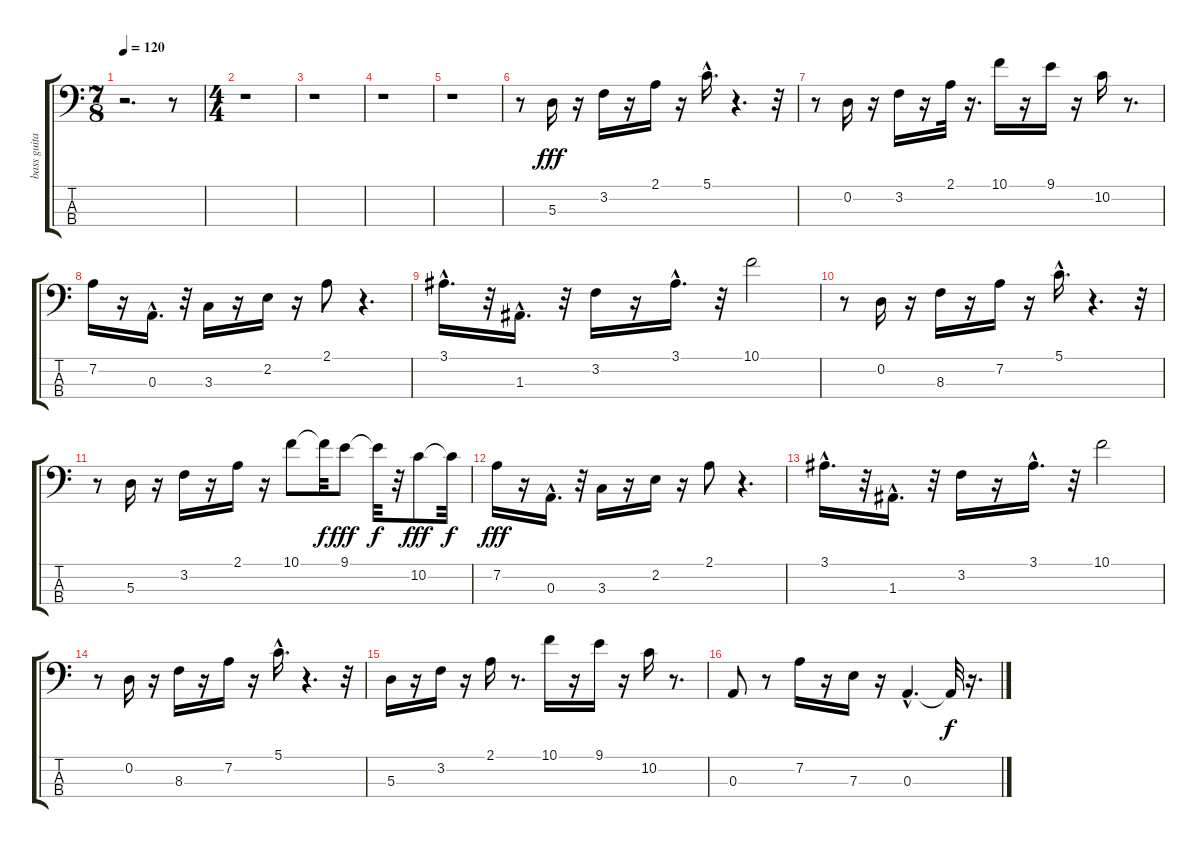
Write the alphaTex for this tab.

\track ("bass guitar" "bass guita") {instrument fretlessbass}
\staff {score tabs}
\tuning (G2 D2 A1 E1) {hide}
\ts (7 8)
\tempo 120
\clef f4
\ks c
r.2{d dy fff instrument fretlessbass} r.8 |
\ts (4 4)
r.1 |
r.1 |
r.1 |
r.1 |
r.8 5.3.16 r.16 3.2.16 r.16 2.1.16 r.16 5.1{hac}.16{d} r.4{d} r.32 |
r.8 0.2.16 r.16 3.2.16 r.16 2.1.32 r.16{d} 10.1.16 r.16 9.1.16 r.16 10.2.16 r.8{d} |
7.2.16 r.16 0.3{hac}.16{d} r.32 3.3.16 r.16 2.2.16 r.16 2.1.8 r.4{d} |
3.1{hac}.16{d} r.32 1.3{hac}.16{d} r.32 3.2.16 r.16 3.1{hac}.16{d} r.32 10.1.2 |
r.8 0.2.16 r.16 8.3.16 r.16 7.2.16 r.16 5.1{hac}.16{d} r.4{d} r.32 |
r.8 5.3.16 r.16 3.2.16 r.16 2.1.16 r.16 10.1.8 10.1{t}.32{dy f} 9.1.8{dy fff} 9.1{t}.32{dy f} r.32 10.2.8{dy fff} 10.2{t}.32{dy f} |
7.2.16{dy fff} r.16 0.3{hac}.16{d} r.32 3.3.16 r.16 2.2.16 r.16 2.1.8 r.4{d} |
3.1{hac}.16{d} r.32 1.3{hac}.16{d} r.32 3.2.16 r.16 3.1{hac}.16{d} r.32 10.1.2 |
r.8 0.2.16 r.16 8.3.16 r.16 7.2.16 r.16 5.1{hac}.16{d} r.4{d} r.32 |
5.3.16 r.16 3.2.16 r.16 2.1.16 r.8{d} 10.1.16 r.16 9.1.16 r.16 10.2.16 r.8{d} |
0.3.8 r.8 7.2.16 r.16 7.3.16 r.16 0.3{hac}.4{d} 0.3{t}.32{dy f} r.16{d}
